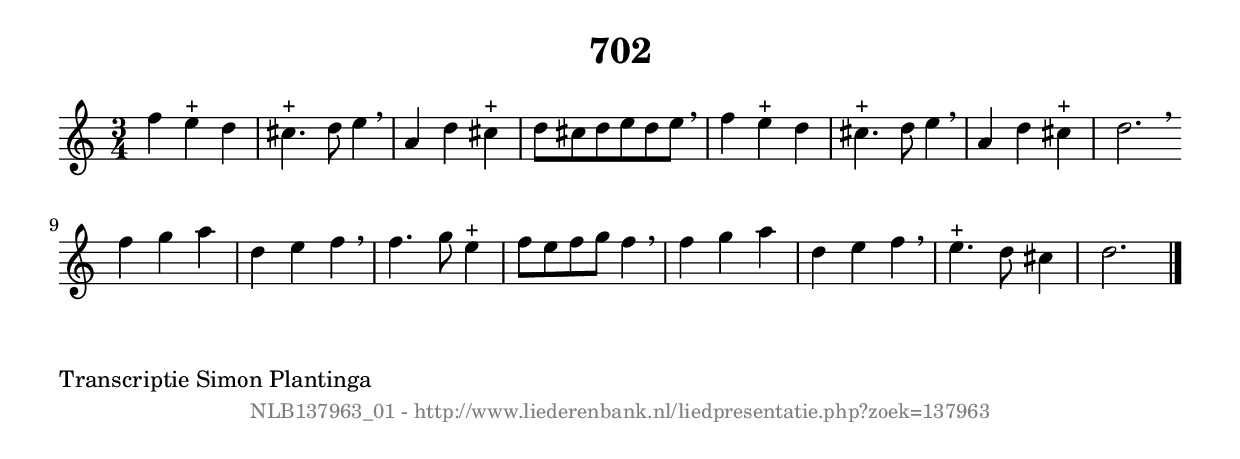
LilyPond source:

%
% produced by wce2krn 1.64 (7 June 2014)
%
\version"2.16"
#(append! paper-alist '(("long" . (cons (* 210 mm) (* 2000 mm)))))
#(set-default-paper-size "long")
sb = {\breathe}
mBreak = {\breathe }
bBreak = {\breathe }
x = {\once\override NoteHead #'style = #'cross }
gl=\glissando
itime={\override Staff.TimeSignature #'stencil = ##f }
ficta = {\once\set suggestAccidentals = ##t}
fine = {\once\override Score.RehearsalMark #'self-alignment-X = #1 \mark \markup {\italic{Fine}}}
dc = {\once\override Score.RehearsalMark #'self-alignment-X = #1 \mark \markup {\italic{D.C.}}}
dcf = {\once\override Score.RehearsalMark #'self-alignment-X = #1 \mark \markup {\italic{D.C. al Fine}}}
dcc = {\once\override Score.RehearsalMark #'self-alignment-X = #1 \mark \markup {\italic{D.C. al Coda}}}
ds = {\once\override Score.RehearsalMark #'self-alignment-X = #1 \mark \markup {\italic{D.S.}}}
dsf = {\once\override Score.RehearsalMark #'self-alignment-X = #1 \mark \markup {\italic{D.S. al Fine}}}
dsc = {\once\override Score.RehearsalMark #'self-alignment-X = #1 \mark \markup {\italic{D.S. al Coda}}}
pv = {\set Score.repeatCommands = #'((volta "1"))}
sv = {\set Score.repeatCommands = #'((volta "2"))}
tv = {\set Score.repeatCommands = #'((volta "3"))}
qv = {\set Score.repeatCommands = #'((volta "4"))}
xv = {\set Score.repeatCommands = #'((volta #f))}
\header{ tagline = ""
title = "702"
}
\score {{
\key d \dorian
\relative g'
{
\set melismaBusyProperties = #'()
\time 3/4
\tempo 4=120
\override Score.MetronomeMark #'transparent = ##t
\override Score.RehearsalMark #'break-visibility = #(vector #t #t #f)
f'4 e4^"+" d4 | cis4.^"+" d8 e4 \sb | a,4 d4 cis4^"+" | d8 cis8 d8 e8 d8 e8 \sb | f4 e4^"+" d4 | cis4.^"+" d8 e4 \sb | a,4 d4 cis4^"+" | d2. \bar ":|:" \bBreak
f4 g4 a4 | d,4 e4 f4 \sb | f4. g8 e4^"+" | f8 e8 f8 g8 f4 \sb | f4 g4 a4 | d,4 e4 f4 \sb | e4.^"+" d8 cis4 | d2. \bar "|."
 }}
 \midi { }
 \layout {
            indent = 0.0\cm
}
}
\markup { \wordwrap-string #" 
Transcriptie Simon Plantinga
"}
\markup { \vspace #0 } \markup { \with-color #grey \fill-line { \center-column { \smaller "NLB137963_01 - http://www.liederenbank.nl/liedpresentatie.php?zoek=137963" } } }
